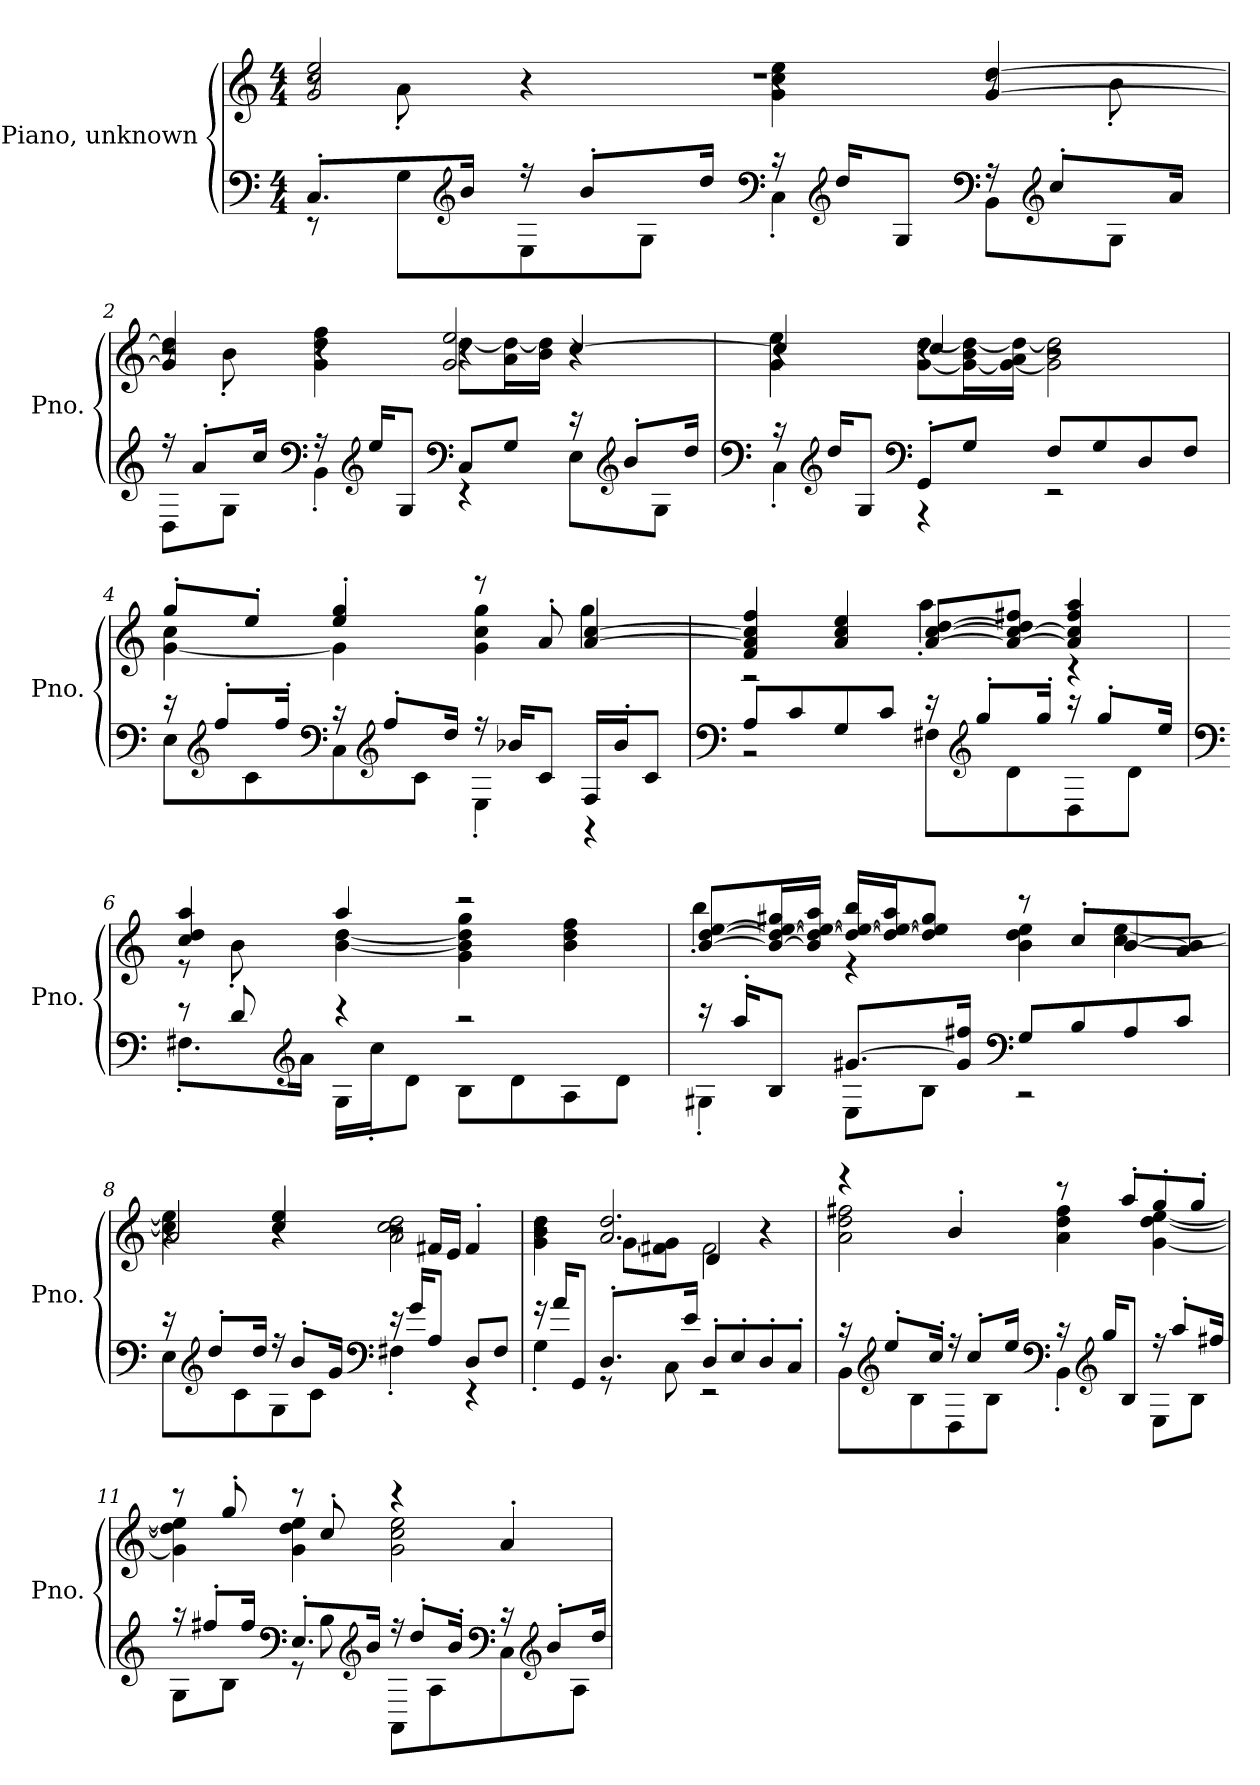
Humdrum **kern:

**kern	**kern
*part1	*part1
*staff2	*staff1
*I"Piano, unknown	*
*I'Pno.	*
*clefF4	*clefG2
*k[]	*k[]
*M4/4	*M4/4
*MM120	*MM120
=1	=1
*^	*^
*	*	*	*^
8.C'/L	8r	1r	8r	2g/ 2cc/ 2ee/
.	8G\L	.	8a'\	.
*clefG2	*	*	*	*
16b/Jk	.	.	.	.
16r	8E\	.	4r	.
8b'/L	.	.	.	.
.	8G\J	.	.	.
16dd/Jk	.	.	.	.
*clefF4	*	*	*	*
16r	4C'\	.	4g\ 4cc\ 4ee\	4r
*clefG2	*	*	*	*
16dd/KL	.	.	.	.
8G/J	.	.	.	.
*clefF4	*	*	*	*
16r	8BB\L	.	8r	[4g/ [4dd/
*clefG2	*	*	*	*
8cc'/L	.	.	.	.
.	8G\J	.	8b'\	.
16a/Jk	.	.	.	.
!!LO:LB:g=z	!!	!!
=2	=2	=2	=2	=2
16r	8D\L	2r	8r	4g/] 4dd/]
8a'/L	.	.	.	.
.	8G\J	.	8b'\	.
16cc/Jk	.	.	.	.
*clefF4	*	*	*	*
16r	4BB'\	.	4g\ 4dd\ 4ff\	4r
*clefG2	*	*	*	*
16ee/KL	.	.	.	.
8G/J	.	.	.	.
*clefF4	*	*	*	*
8C/L	4r	4r	[8dd\L	2g/ 2ee/
8G/J	.	.	16a\ 16dd\_L	.
.	.	.	16b\ 16dd\]JJ	.
16r	8E\L	[4cc/	4r	.
*clefG2	*	*	*	*
8b'/L	.	.	.	.
.	8G\J	.	.	.
16dd/Jk	.	.	.	.
=3	=3	=3	=3	=3
*clefF4	*	*	*	*
16r	4C'\	4cc/]	4g\ 4ee\	4r
*clefG2	*	*	*	*
16dd/KL	.	.	.	.
8G/J	.	.	.	.
*clefF4	*	*	*	*
8GG'/L	4r	4r	[8g\ [8dd\L	4cc/
8G/J	.	.	16g\_ 16b\ 16dd\_L	.
.	.	.	16g\_ 16a\ 16dd\_JJ	.
8F/L	2r	2r	2g\] 2b\ 2dd\]	2r
8G/	.	.	.	.
8D/	.	.	.	.
8F/J	.	.	.	.
*	*	*	*v	*v
!!LO:LB:g=z
=4	=4	=4	=4
16r	8E\L	8gg'/L	[4g\ 4cc\
*clefG2	*	*	*
8ff'/L	.	.	.
.	8c\	8ee'/J	.
16ff'/Jk	.	.	.
*clefF4	*	*	*
16r	8C\	4ee/' 4gg/'	4g\]
*clefG2	*	*	*
8ff'/L	.	.	.
.	8c\J	.	.
16dd/Jk	.	.	.
16r	4E'\	8r	4g\ 4cc\ 4gg\
16b-X/KL	.	.	.
8c/J	.	8a'/	.
16F/LL	4r	[4a/ [4cc/	4gg\
16b-'/J	.	.	.
8c/J	.	.	.
=5	=5	=5	=5
*clefF4	*	*	*
8A/L	2r	4f/ 4a/] 4cc/] 4ff/	2r
8c/	.	.	.
8G/	.	4a/ 4cc/ 4ee/	.
8c/J	.	.	.
16r	8F#X\L	[8a/ [8cc/ [8dd/L	4aa'\
*clefG2	*	*	*
8gg'/L	.	.	.
.	8d\	8a/_ 8cc/_ 8dd/] 8ff#X/J	.
16gg'/Jk	.	.	.
16r	8D\	4a/] 4cc/] 4ff#/ 4aa/	4r
8gg'/L	.	.	.
.	8d\J	.	.
16ee/Jk	.	.	.
!!LO:LB:g=z	!!
=6	=6	=6	=6
*clefF4	*	*	*
8r	8.F#X'\L	4cc/ 4dd/ 4aa/	8r
8d/	.	.	8b'\
*clefG2	*	*	*
.	16a\Jk	.	.
4r	16G\LL	4aa/	[4b\ [4dd\
.	16cc'\J	.	.
.	8d\J	.	.
2r	8B\L	2r	4g\ 4b\] 4dd\] 4gg\
.	8d\	.	.
.	8A\	.	4b\ 4dd\ 4ff\
.	8d\J	.	.
=7	=7	=7	=7
16r	4G#X'\	[8b/ [8dd/ [8ee/L	4bb'\
16aa'/KL	.	.	.
8B/J	.	16b/_ 16dd/_ 16ee/_ 16gg#X/L	.
.	.	16b/] 16dd/_ 16ee/_ 16aa/JJ	.
[8.g#X/L	8E\L	16dd/_ 16ee/_ 16bb/LL	4r
.	.	16dd/_ 16ee/_ 16aa/J	.
.	8B\J	8dd/] 8ee/] 8gg#/J	.
16g#/] 16ff#X/Jk	.	.	.
*clefF4	*	*	*
8G#/L	2r	8r	4b\ 4dd\ 4ee\
8B/	.	8cc'/L	.
8A/	.	[8b/	[4cc\ [4ee\
8c/J	.	8a/ 8b/]J	.
!!LO:LB:g=z
=8	=8	=8	=8
*	*	*	*^
16r	8E\L	4r	4cc\] 4ee\]	2a/
*clefG2	*	*	*	*
8dd'/L	.	.	.	.
.	8c\	.	.	.
16dd/Jk	.	.	.	.
16r	8G\	4cc/ 4ee/	4r	.
8b'/L	.	.	.	.
.	8c\J	.	.	.
16g/Jk	.	.	.	.
*clefF4	*	*	*	*
16r	4F#X'\	8r	2a\ 2cc\ 2dd\	2r
16g/KL	.	.	.	.
8A/J	.	16f#X/LL	.	.
.	.	16e/JJ	.	.
8D/L	4r	4f#'/	.	.
8F#/J	.	.	.	.
=9	=9	=9	=9	=9
16r	4G'\	4r	4g\ 4b\ 4dd\	2r
16a/KL	.	.	.	.
8GG/J	.	.	.	.
8.D'/L	8r	2.a/ 2.dd/	[8g\L	.
.	8C\	.	8f#X\ 8g\]J	.
16e/Jk	.	.	.	.
8D'/L	2r	.	2f#\	4d/
8E'/	.	.	.	.
8D'/	.	.	.	4r
8C'/J	.	.	.	.
*	*	*	*v	*v
!!LO:LB:g=z
=10	=10	=10	=10
16r	8BB\L	4r	2a\ 2dd\ 2ff#X\
*clefG2	*	*	*
8ee'/L	.	.	.
.	8B\	.	.
16cc'/Jk	.	.	.
16r	8D\	4b'/	.
8cc'/L	.	.	.
.	8B\J	.	.
16ee/Jk	.	.	.
*clefF4	*	*	*
16r	4BB'\	8r	4a\ 4dd\ 4ff#\
*clefG2	*	*	*
16gg/KL	.	.	.
8B/J	.	8aa'/L	.
16r	8E\L	8gg'/	[4g\ [4dd\ [4ee\
8aa'/L	.	.	.
.	8B\J	8gg'/J	.
16ff#X/Jk	.	.	.
=11	=11	=11	=11
16r	8G\L	8r	4g\] 4dd\] 4ee\]
8ff#X'/L	.	.	.
.	8B\J	8gg'/	.
16ff#/Jk	.	.	.
*clefF4	*	*	*
8.E'/L	8r	8r	4g\ 4dd\ 4ee\
.	8B\	8cc'/	.
*clefG2	*	*	*
16b/Jk	.	.	.
16r	8AA\L	4r	2g\ 2cc\ 2ee\
8dd'/L	.	.	.
.	8A\	.	.
16b'/Jk	.	.	.
*clefF4	*	*	*
16r	8C\	4a'/	.
*clefG2	*	*	*
8b'/L	.	.	.
.	8A\J	.	.
16dd/Jk	.	.	.
*v	*v	*	*
*	*v	*v
=	=
*-	*-
